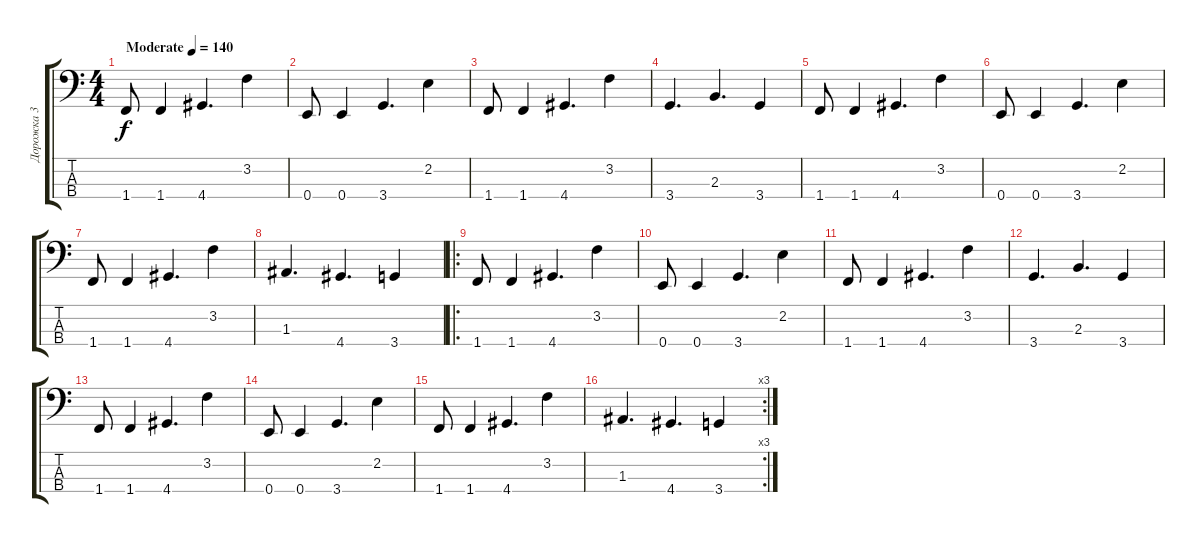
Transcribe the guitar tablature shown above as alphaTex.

\track ("Дорожка 3" "Дорожка 3") {instrument electricbassfinger}
\staff {score tabs}
\tuning (G2 D2 A1 E1) {hide}
\ts (4 4)
\tempo (140 "Moderate")
\clef f4
\ks c
1.4.8{dy f instrument electricbassfinger} 1.4.4 4.4.4{d} 3.2.4 |
0.4.8 0.4.4 3.4.4{d} 2.2.4 |
1.4.8 1.4.4 4.4.4{d} 3.2.4 |
3.4.4{d} 2.3.4{d} 3.4.4 |
1.4.8 1.4.4 4.4.4{d} 3.2.4 |
0.4.8 0.4.4 3.4.4{d} 2.2.4 |
1.4.8 1.4.4 4.4.4{d} 3.2.4 |
1.3.4{d} 4.4.4{d} 3.4.4 |
\ro
1.4.8 1.4.4 4.4.4{d} 3.2.4 |
0.4.8 0.4.4 3.4.4{d} 2.2.4 |
1.4.8 1.4.4 4.4.4{d} 3.2.4 |
3.4.4{d} 2.3.4{d} 3.4.4 |
1.4.8 1.4.4 4.4.4{d} 3.2.4 |
0.4.8 0.4.4 3.4.4{d} 2.2.4 |
1.4.8 1.4.4 4.4.4{d} 3.2.4 |
\rc 3
1.3.4{d} 4.4.4{d} 3.4.4
